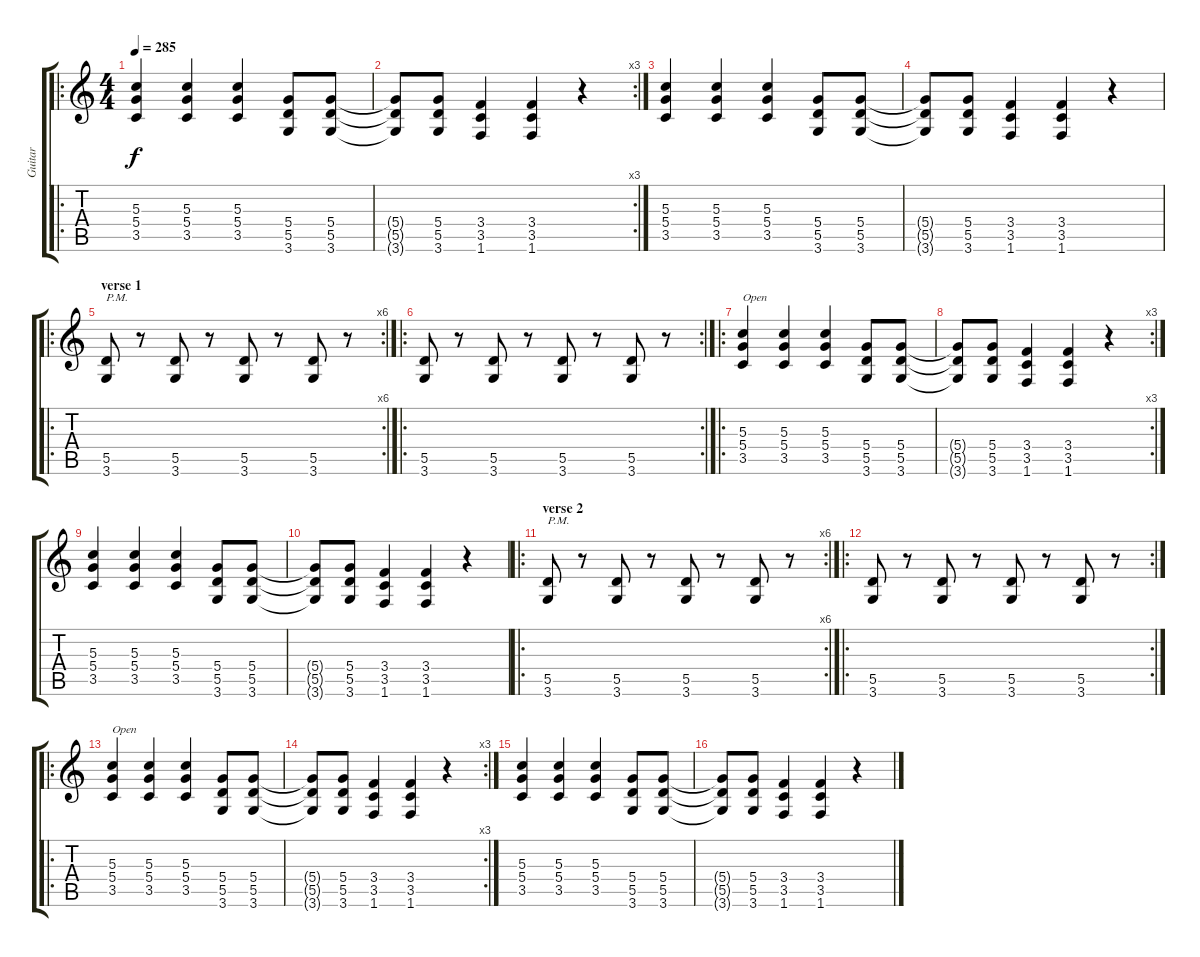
\track ("Guitar" "Guitar") {instrument distortionguitar}
\staff {score tabs}
\tuning (E4 B3 G3 D3 A2 E2) {hide}
\ro
\ts (4 4)
\tempo 285
\clef g2
\ks c
(5.3 5.4 3.5).4{dy f} (5.3 5.4 3.5).4 (5.3 5.4 3.5).4 (5.4 5.5 3.6).8 (5.4 5.5 3.6).8 |
\rc 3
(5.4{t} 5.5{t} 3.6{t}).8 (5.4 5.5 3.6).8 (3.4 3.5 1.6).4 (3.4 3.5 1.6).4 r.4 |
(5.3 5.4 3.5).4 (5.3 5.4 3.5).4 (5.3 5.4 3.5).4 (5.4 5.5 3.6).8 (5.4 5.5 3.6).8 |
(5.4{t} 5.5{t} 3.6{t}).8 (5.4 5.5 3.6).8 (3.4 3.5 1.6).4 (3.4 3.5 1.6).4 r.4 |
\ro
\rc 6
\section ("" "verse 1")
(5.5 3.6).8{txt "P.M." instrument electricguitarmuted} r.8 (5.5 3.6).8 r.8 (5.5 3.6).8 r.8 (5.5 3.6).8 r.8 |
\ro
\rc 2
(5.5 3.6).8 r.8 (5.5 3.6).8 r.8 (5.5 3.6).8 r.8 (5.5 3.6).8 r.8 |
\ro
(5.3 5.4 3.5).4{txt "Open" instrument distortionguitar} (5.3 5.4 3.5).4 (5.3 5.4 3.5).4 (5.4 5.5 3.6).8 (5.4 5.5 3.6).8 |
\rc 3
(5.4{t} 5.5{t} 3.6{t}).8 (5.4 5.5 3.6).8 (3.4 3.5 1.6).4 (3.4 3.5 1.6).4 r.4 |
(5.3 5.4 3.5).4 (5.3 5.4 3.5).4 (5.3 5.4 3.5).4 (5.4 5.5 3.6).8 (5.4 5.5 3.6).8 |
(5.4{t} 5.5{t} 3.6{t}).8 (5.4 5.5 3.6).8 (3.4 3.5 1.6).4 (3.4 3.5 1.6).4 r.4 |
\ro
\rc 6
\section ("" "verse 2")
(5.5 3.6).8{txt "P.M." instrument electricguitarmuted} r.8 (5.5 3.6).8 r.8 (5.5 3.6).8 r.8 (5.5 3.6).8 r.8 |
\ro
\rc 2
(5.5 3.6).8 r.8 (5.5 3.6).8 r.8 (5.5 3.6).8 r.8 (5.5 3.6).8 r.8 |
\ro
(5.3 5.4 3.5).4{txt "Open" instrument distortionguitar} (5.3 5.4 3.5).4 (5.3 5.4 3.5).4 (5.4 5.5 3.6).8 (5.4 5.5 3.6).8 |
\rc 3
(5.4{t} 5.5{t} 3.6{t}).8 (5.4 5.5 3.6).8 (3.4 3.5 1.6).4 (3.4 3.5 1.6).4 r.4 |
(5.3 5.4 3.5).4 (5.3 5.4 3.5).4 (5.3 5.4 3.5).4 (5.4 5.5 3.6).8 (5.4 5.5 3.6).8 |
(5.4{t} 5.5{t} 3.6{t}).8 (5.4 5.5 3.6).8 (3.4 3.5 1.6).4 (3.4 3.5 1.6).4 r.4
